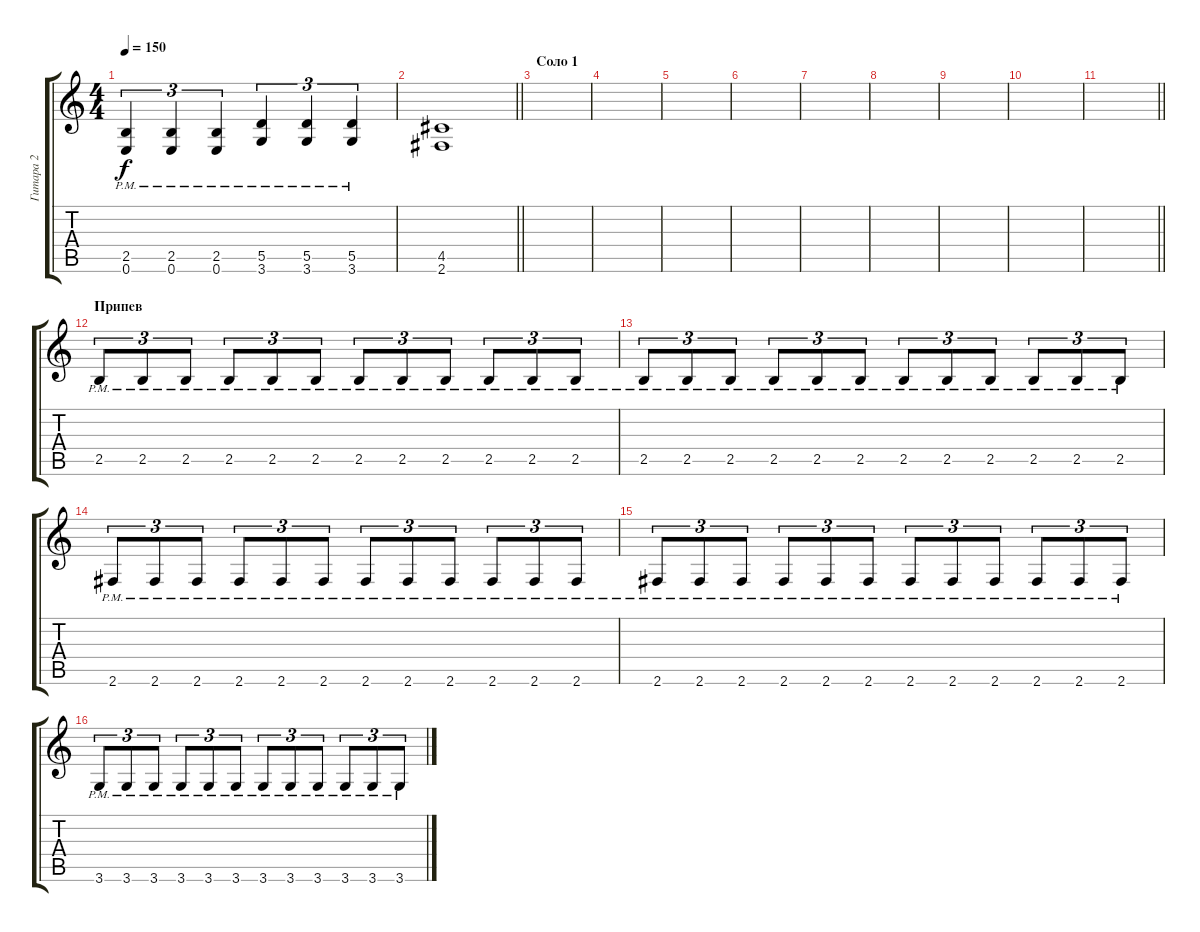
\track ("Гитара 2" "Гитара 2") {instrument distortionguitar}
\staff {score tabs}
\tuning (E4 B3 G3 D3 A2 E2) {hide}
\ts (4 4)
\tempo 150
\clef g2
\ks c
(2.5{pm} 0.6{pm}).4{tu (3 2) dy f} (2.5{pm} 0.6{pm}).4{tu (3 2)} (2.5{pm} 0.6{pm}).4{tu (3 2)} (5.5{pm} 3.6{pm}).4{tu (3 2)} (5.5{pm} 3.6{pm}).4{tu (3 2)} (5.5{pm} 3.6{pm}).4{tu (3 2)} |
\barLineRight lightlight
(4.5 2.6).1 |
\section ("" "Соло 1")
|
|
|
|
|
|
|
|
\barLineRight lightlight
|
\section ("" "Припев")
2.5{pm}.8{tu (3 2)} 2.5{pm}.8{tu (3 2)} 2.5{pm}.8{tu (3 2)} 2.5{pm}.8{tu (3 2)} 2.5{pm}.8{tu (3 2)} 2.5{pm}.8{tu (3 2)} 2.5{pm}.8{tu (3 2)} 2.5{pm}.8{tu (3 2)} 2.5{pm}.8{tu (3 2)} 2.5{pm}.8{tu (3 2)} 2.5{pm}.8{tu (3 2)} 2.5{pm}.8{tu (3 2)} |
2.5{pm}.8{tu (3 2)} 2.5{pm}.8{tu (3 2)} 2.5{pm}.8{tu (3 2)} 2.5{pm}.8{tu (3 2)} 2.5{pm}.8{tu (3 2)} 2.5{pm}.8{tu (3 2)} 2.5{pm}.8{tu (3 2)} 2.5{pm}.8{tu (3 2)} 2.5{pm}.8{tu (3 2)} 2.5{pm}.8{tu (3 2)} 2.5{pm}.8{tu (3 2)} 2.5{pm}.8{tu (3 2)} |
2.6{pm}.8{tu (3 2)} 2.6{pm}.8{tu (3 2)} 2.6{pm}.8{tu (3 2)} 2.6{pm}.8{tu (3 2)} 2.6{pm}.8{tu (3 2)} 2.6{pm}.8{tu (3 2)} 2.6{pm}.8{tu (3 2)} 2.6{pm}.8{tu (3 2)} 2.6{pm}.8{tu (3 2)} 2.6{pm}.8{tu (3 2)} 2.6{pm}.8{tu (3 2)} 2.6{pm}.8{tu (3 2)} |
2.6{pm}.8{tu (3 2)} 2.6{pm}.8{tu (3 2)} 2.6{pm}.8{tu (3 2)} 2.6{pm}.8{tu (3 2)} 2.6{pm}.8{tu (3 2)} 2.6{pm}.8{tu (3 2)} 2.6{pm}.8{tu (3 2)} 2.6{pm}.8{tu (3 2)} 2.6{pm}.8{tu (3 2)} 2.6{pm}.8{tu (3 2)} 2.6{pm}.8{tu (3 2)} 2.6{pm}.8{tu (3 2)} |
3.6{pm}.8{tu (3 2)} 3.6{pm}.8{tu (3 2)} 3.6{pm}.8{tu (3 2)} 3.6{pm}.8{tu (3 2)} 3.6{pm}.8{tu (3 2)} 3.6{pm}.8{tu (3 2)} 3.6{pm}.8{tu (3 2)} 3.6{pm}.8{tu (3 2)} 3.6{pm}.8{tu (3 2)} 3.6{pm}.8{tu (3 2)} 3.6{pm}.8{tu (3 2)} 3.6{pm}.8{tu (3 2)}
